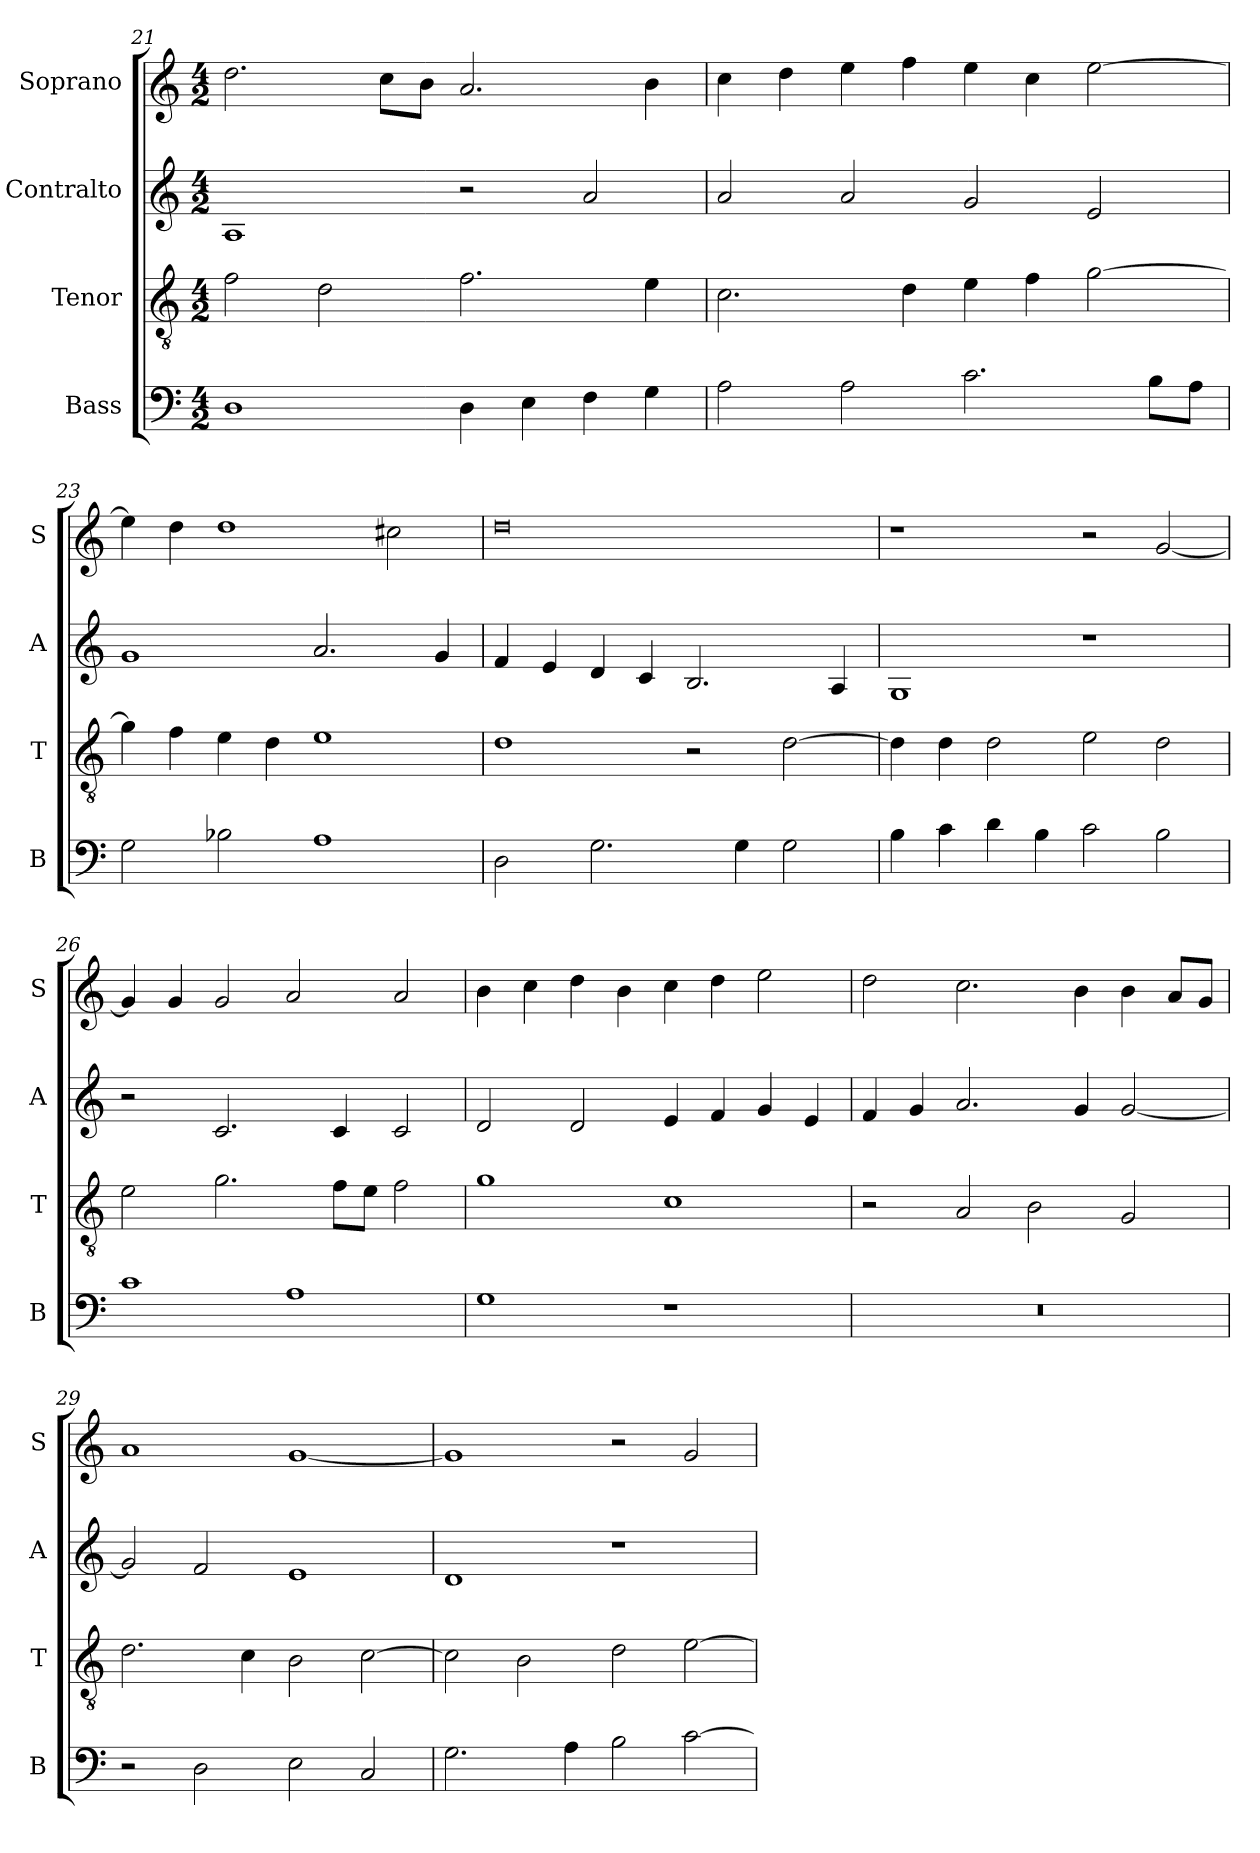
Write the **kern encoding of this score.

**kern	**kern	**kern	**kern
*part4	*part3	*part2	*part1
*staff4	*staff3	*staff2	*staff1
*I"Bass	*I"Tenor	*I"Contralto	*I"Soprano
*I'B	*I'T	*I'A	*I'S
*clefF4	*clefGv2	*clefG2	*clefG2
*k[]	*k[]	*k[]	*k[]
*D:dor	*D:dor	*D:dor	*D:dor
*M4/2	*M4/2	*M4/2	*M4/2
=21	=21	=21	=21
1D	2f	1A	2.dd
.	2d	.	.
.	.	.	8cc\L
.	.	.	8b\J
4D	2.f	2r	2.a
4E	.	.	.
4F	.	2a	.
4G	4e	.	4b
=22	=22	=22	=22
2A	2.c	2a	4cc
.	.	.	4dd
2A	.	2a	4ee
.	4d	.	4ff
2.c	4e	2g	4ee
.	4f	.	4cc
.	[2g	2e	[2ee
8B\L	.	.	.
8A\J	.	.	.
=23	=23	=23	=23
2G	4g]	1g	4ee]
.	4f	.	4dd
2B-X	4e	.	1dd
.	4d	.	.
1A	1e	2.a	.
.	.	.	2cc#X
.	.	4g	.
=24	=24	=24	=24
2D	1d	4f	0dd
.	.	4e	.
2.G	.	4d	.
.	.	4c	.
.	2r	2.B	.
4G	.	.	.
2G	[2d	.	.
.	.	4A	.
=25	=25	=25	=25
4B	4d]	1G	1r
4c	4d	.	.
4d	2d	.	.
4B	.	.	.
2c	2e	1r	2r
2B	2d	.	[2g
=26	=26	=26	=26
1c	2e	2r	4g]
.	.	.	4g
.	2.g	2.c	2g
1A	.	.	2a
.	8f\L	4c	.
.	8e\J	.	.
.	2f	2c	2a
=27	=27	=27	=27
1G	1g	2d	4b
.	.	.	4cc
.	.	2d	4dd
.	.	.	4b
1r	1c	4e	4cc
.	.	4f	4dd
.	.	4g	2ee
.	.	4e	.
=28	=28	=28	=28
0r	2r	4f	2dd
.	.	4g	.
.	2A	2.a	2.cc
.	2B	.	.
.	.	4g	4b
.	2G	[2g	4b
.	.	.	8a/L
.	.	.	8g/J
=29	=29	=29	=29
2r	2.d	2g]	1a
2D	.	2f	.
.	4c	.	.
2E	2B	1e	[1g
2C	[2c	.	.
=30	=30	=30	=30
2.G	2c]	1d	1g]
.	2B	.	.
4A	.	.	.
2B	2d	1r	2r
[2c	[2e	.	2g
=	=	=	=
*-	*-	*-	*-
